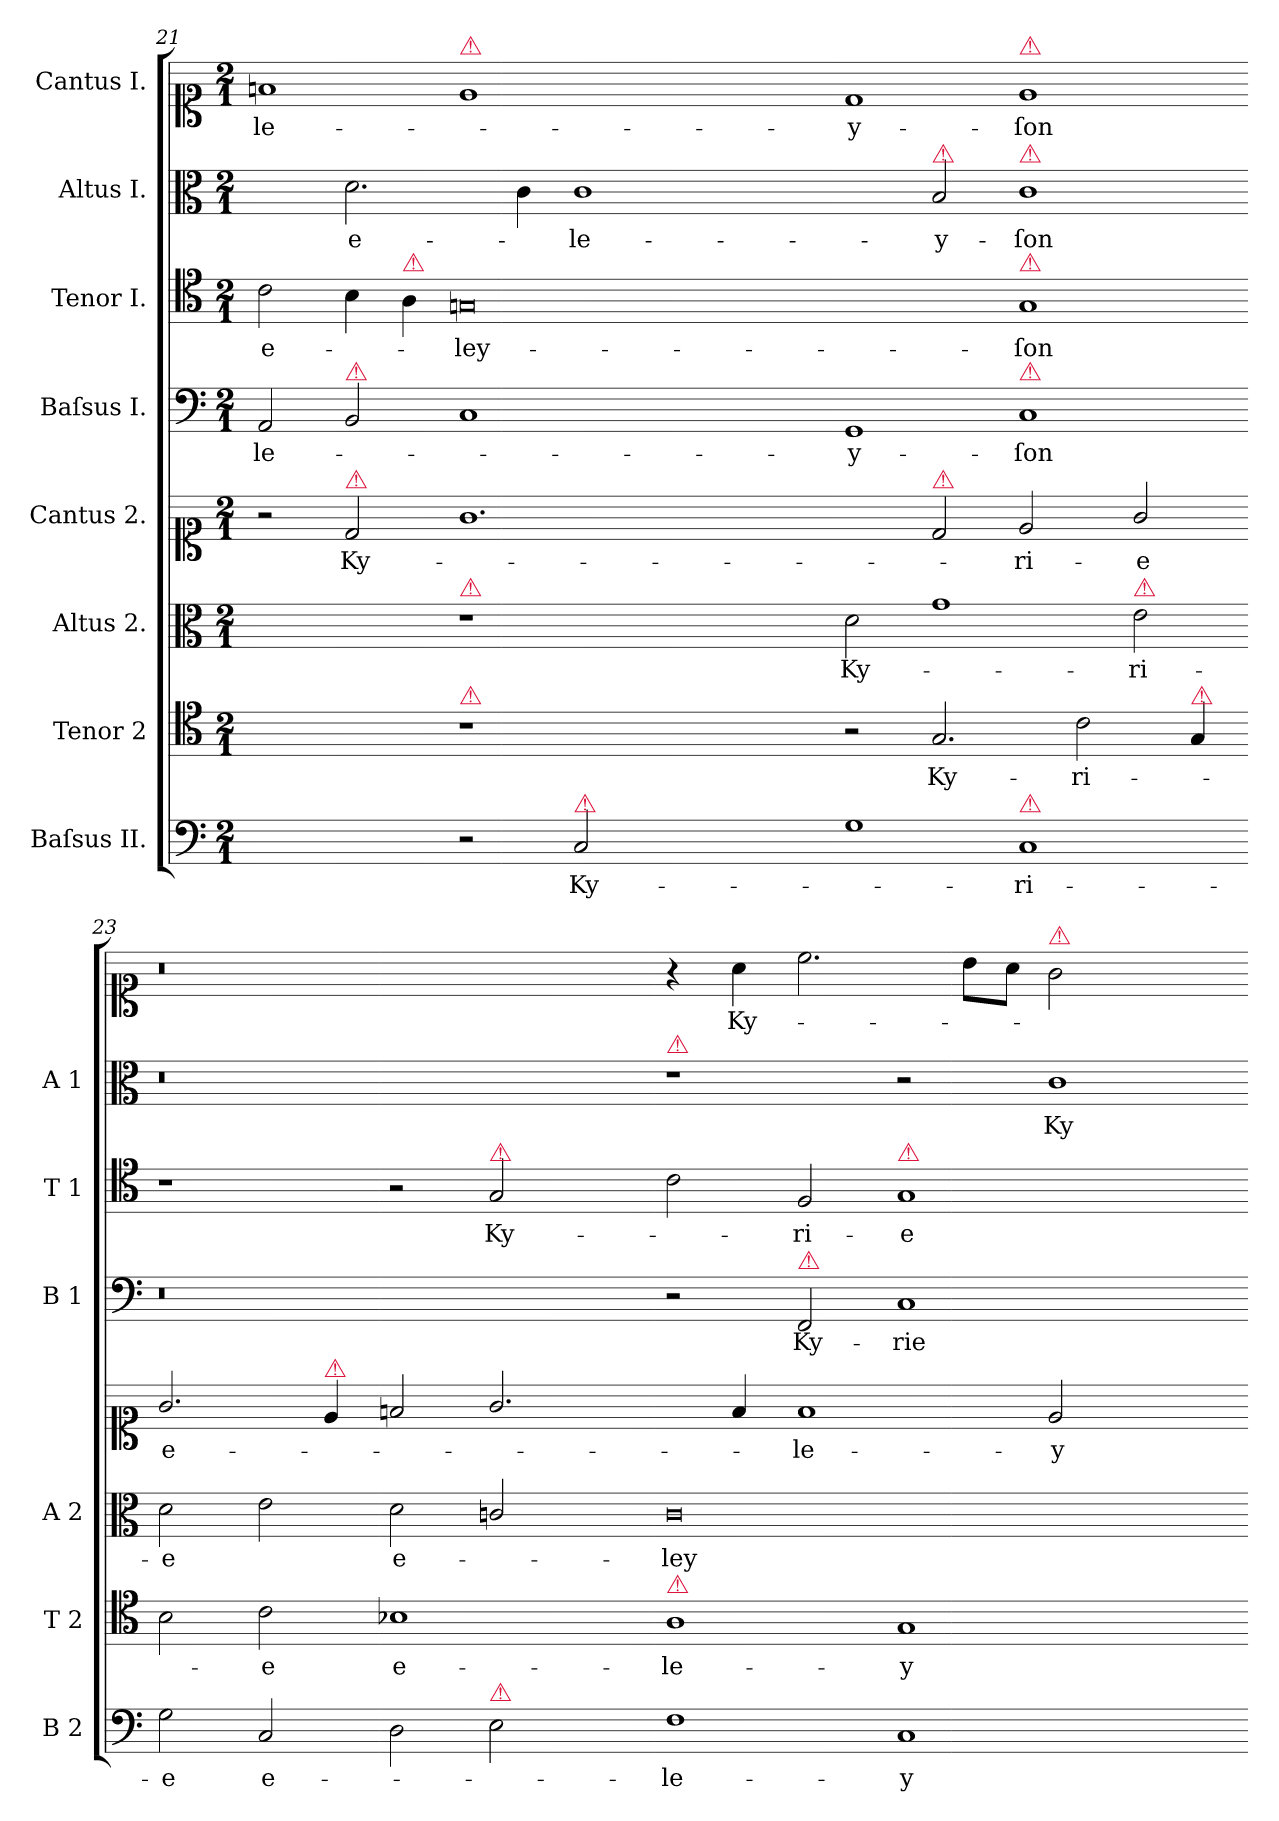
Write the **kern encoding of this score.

**kern	**text	**kern	**text	**kern	**text	**kern	**text	**kern	**text	**kern	**text	**kern	**text	**kern	**text
*part8	*part8	*part7	*part7	*part6	*part6	*part5	*part5	*part4	*part4	*part3	*part3	*part2	*part2	*part1	*part1
*staff8	*staff8	*staff7	*staff7	*staff6	*staff6	*staff5	*staff5	*staff4	*staff4	*staff3	*staff3	*staff2	*staff2	*staff1	*staff1
*I"Baſsus II.	*	*I"Tenor 2	*	*I"Altus 2.	*	*I"Cantus 2.	*	*I"Baſsus I.	*	*I"Tenor I.	*	*I"Altus I.	*	*I"Cantus I.	*
*I'B 2	*	*I'T 2	*	*I'A 2	*	*	*	*I'B 1	*	*I'T 1	*	*I'A 1	*	*	*
*clefF4	*	*clefC4	*	*clefC3	*	*clefC1	*	*clefF4	*	*clefC4	*	*clefC3	*	*clefC1	*
*k[]	*	*k[]	*	*k[]	*	*k[]	*	*k[]	*	*k[]	*	*k[]	*	*k[]	*
*a:	*	*a:	*	*a:	*	*a:	*	*a:	*	*a:	*	*a:	*	*a:	*
*M2/1	*	*M2/1	*	*M2/1	*	*M2/1	*	*M2/1	*	*M2/1	*	*M2/1	*	*M2/1	*
=21	=21	=21	=21	=21	=21	=21	=21	=21	=21	=21	=21	=21	=21	=21	=21
!	!	!	!	!	!	!	!	!	!LO:LY:i	!	!LO:LY:i	!	!	!	!LO:LY:i
1ryy	.	1ryy	.	1ryy	.	2r	.	2AA/	-le-	2c\	e-	2ryy	.	1fn	-le-
!	!	!	!	!	!	!	!	!LO:TX:a:color=crimson:t=⚠	!	!	!	!	!	!	!
!	!	!	!	!	!	!LO:TX:a:color=crimson:t=⚠	!	!	!	!	!	!	!	!	!
!	!	!	!	!	!	!	!LO:LY:i	!	!	!	!	!	!LO:LY:i	!	!
.	.	.	.	.	.	2d/	Ky-	2BB/	.	4B\	.	2.d\	e-	.	.
!	!	!	!	!	!	!	!	!	!	!LO:TX:a:color=crimson:t=⚠	!	!	!	!	!
.	.	.	.	.	.	.	.	.	.	4A\	.	.	.	.	.
!	!	!	!	!	!	!	!	!	!	!	!	!	!	!LO:TX:a:color=crimson:t=⚠	!
!	!	!	!	!LO:TX:a:color=crimson:t=⚠	!	!	!	!	!	!	!	!	!	!	!
!	!	!LO:TX:a:color=crimson:t=⚠	!	!	!	!	!	!	!	!	!	!	!	!	!
!	!	!	!	!	!	!	!	!	!	!	!LO:LY:i	!	!	!	!
2r	.	1r	.	1r	.	1.g	.	1C	.	0Gn	-ley-	.	.	1e	.
.	.	.	.	.	.	.	.	.	.	.	.	4c\	.	.	.
!LO:TX:a:color=crimson:t=⚠	!	!	!	!	!	!	!	!	!	!	!	!	!	!	!
!	!LO:LY:i	!	!	!	!	!	!	!	!	!	!	!	!LO:LY:i	!	!
2C/	Ky-	.	.	.	.	.	.	.	.	.	.	1c\	-le-	.	.
1ryy	.	1ryy	.	1ryy	.	.	.	1ryy	.	.	.	.	.	1ryy	.
.	.	.	.	.	.	2ryy	.	.	.	.	.	2ryy	.	.	.
=22-	=22-	=22-	=22-	=22-	=22-	=22-	=22-	=22-	=22-	=22-	=22-	=22-	=22-	=22-	=22-
!	!	!	!	!	!LO:LY:i	!	!	!	!LO:LY:i	!	!	!	!	!	!LO:LY:i
1G	.	2r	.	2d\	Ky-	2ryy	.	1GG	-y-	1ryy	.	2ryy	.	1d	-y-
!	!	!	!	!	!	!	!	!	!	!	!	!LO:TX:a:color=crimson:t=⚠	!	!	!
!	!	!	!	!	!	!LO:TX:a:color=crimson:t=⚠	!	!	!	!	!	!	!	!	!
!	!	!	!LO:LY:i	!	!	!	!	!	!	!	!	!	!LO:LY:i	!	!
.	.	2.G/	Ky-	1g	.	2d/	.	.	.	.	.	2B/	-y-	.	.
!	!	!	!	!	!	!	!	!	!	!	!	!	!	!LO:TX:a:color=crimson:t=⚠	!
!	!	!	!	!	!	!	!	!	!	!	!	!LO:TX:a:color=crimson:t=⚠	!	!	!
!	!	!	!	!	!	!	!	!	!	!LO:TX:a:color=crimson:t=⚠	!	!	!	!	!
!	!	!	!	!	!	!	!	!LO:TX:a:color=crimson:t=⚠	!	!	!	!	!	!	!
!LO:TX:a:color=crimson:t=⚠	!	!	!	!	!	!	!	!	!	!	!	!	!	!	!
!	!LO:LY:i	!	!	!	!	!	!LO:LY:i	!	!LO:LY:i	!	!LO:LY:i	!	!LO:LY:i	!	!LO:LY:i
1C	-ri-	.	.	.	.	2e/	-ri-	1C	-ſon	1G	-ſon	1c	-ſon	1e	-ſon
!	!	!	!LO:LY:i	!	!	!	!	!	!	!	!	!	!	!	!
.	.	2c\	-ri-	.	.	.	.	.	.	.	.	.	.	.	.
!	!	!	!	!LO:TX:a:color=crimson:t=⚠	!	!	!	!	!	!	!	!	!	!	!
!	!	!	!	!	!LO:LY:i	!	!LO:LY:i	!	!	!	!	!	!	!	!
.	.	.	.	2e\	-ri-	2g/	-e	.	.	.	.	.	.	.	.
!	!	!LO:TX:a:color=crimson:t=⚠	!	!	!	!	!	!	!	!	!	!	!	!	!
.	.	4G/	.	.	.	.	.	.	.	.	.	.	.	.	.
=23-	=23-	=23-	=23-	=23-	=23-	=23-	=23-	=23-	=23-	=23-	=23-	=23-	=23-	=23-	=23-
!	!LO:LY:i	!	!	!	!LO:LY:i	!	!LO:LY:i	!	!	!	!	!	!	!	!
2G\	-e	2B\	.	2d\	-e	2.g/	e-	0r	.	1r	.	0r	.	0r	.
!	!LO:LY:i	!	!LO:LY:i	!	!	!	!	!	!	!	!	!	!	!	!
2C/	e-	2c\	-e	2e\	.	.	.	.	.	.	.	.	.	.	.
!	!	!	!	!	!	!LO:TX:a:color=crimson:t=⚠	!	!	!	!	!	!	!	!	!
.	.	.	.	.	.	4e/	.	.	.	.	.	.	.	.	.
!	!	!	!LO:LY:i	!	!LO:LY:i	!	!	!	!	!	!	!	!	!	!
2D\	.	1B-X	e-	2d\	e-	2fn/	.	.	.	2r	.	.	.	.	.
!	!	!	!	!	!	!	!	!	!	!LO:TX:a:color=crimson:t=⚠	!	!	!	!	!
!LO:TX:a:color=crimson:t=⚠	!	!	!	!	!	!	!	!	!	!	!	!	!	!	!
!	!	!	!	!	!	!	!	!	!	!	!LO:LY:i	!	!	!	!
2E\	.	.	.	2cn/	.	2.g/	.	.	.	2G/	Ky-	.	.	.	.
4ryy	.	4ryy	.	4ryy	.	.	.	4ryy	.	4ryy	.	4ryy	.	4ryy	.
=24-	=24-	=24-	=24-	=24-	=24-	=24-	=24-	=24-	=24-	=24-	=24-	=24-	=24-	=24-	=24-
!	!	!	!	!	!	!	!	!	!	!	!	!LO:TX:a:color=crimson:t=⚠	!	!	!
!	!	!LO:TX:a:color=crimson:t=⚠	!	!	!	!	!	!	!	!	!	!	!	!	!
!	!LO:LY:i	!	!LO:LY:i	!	!LO:LY:i	!	!	!	!	!	!	!	!	!	!
1F	-le-	1A	-le-	0c	-ley-	4ryy	.	2r	.	2c\	.	1r	.	4r	.
!	!	!	!	!	!	!	!	!	!	!	!	!	!	!	!LO:LY:i
.	.	.	.	.	.	4f/	.	.	.	.	.	.	.	4a\	Ky-
!	!	!	!	!	!	!	!	!LO:TX:a:color=crimson:t=⚠	!	!	!	!	!	!	!
!	!	!	!	!	!	!	!LO:LY:i	!	!LO:LY:i	!	!LO:LY:i	!	!	!	!
.	.	.	.	.	.	1f	-le-	2FF/	Ky-	2F/	-ri-	.	.	2.cc\	.
!	!	!	!	!	!	!	!	!	!	!LO:TX:a:color=crimson:t=⚠	!	!	!	!	!
!	!LO:LY:i	!	!LO:LY:i	!	!	!	!	!	!LO:LY:i	!	!LO:LY:i	!	!	!	!
1C	-y-	1G	-y-	.	.	.	.	1C	-rie	1G	-e	2r	.	.	.
.	.	.	.	.	.	.	.	.	.	.	.	.	.	8b\L	.
.	.	.	.	.	.	.	.	.	.	.	.	.	.	8a\J	.
!	!	!	!	!	!	!	!	!	!	!	!	!	!	!LO:TX:a:color=crimson:t=⚠	!
!	!	!	!	!	!	!	!LO:LY:i	!	!	!	!	!	!LO:LY:i	!	!
.	.	.	.	.	.	2e/	-y-	.	.	.	.	1c\	Ky-	2g\	.
2ryy	.	2ryy	.	2ryy	.	2ryy	.	2ryy	.	2ryy	.	.	.	2ryy	.
=-	=-	=-	=-	=-	=-	=-	=-	=-	=-	=-	=-	=-	=-	=-	=-
*-	*-	*-	*-	*-	*-	*-	*-	*-	*-	*-	*-	*-	*-	*-	*-
